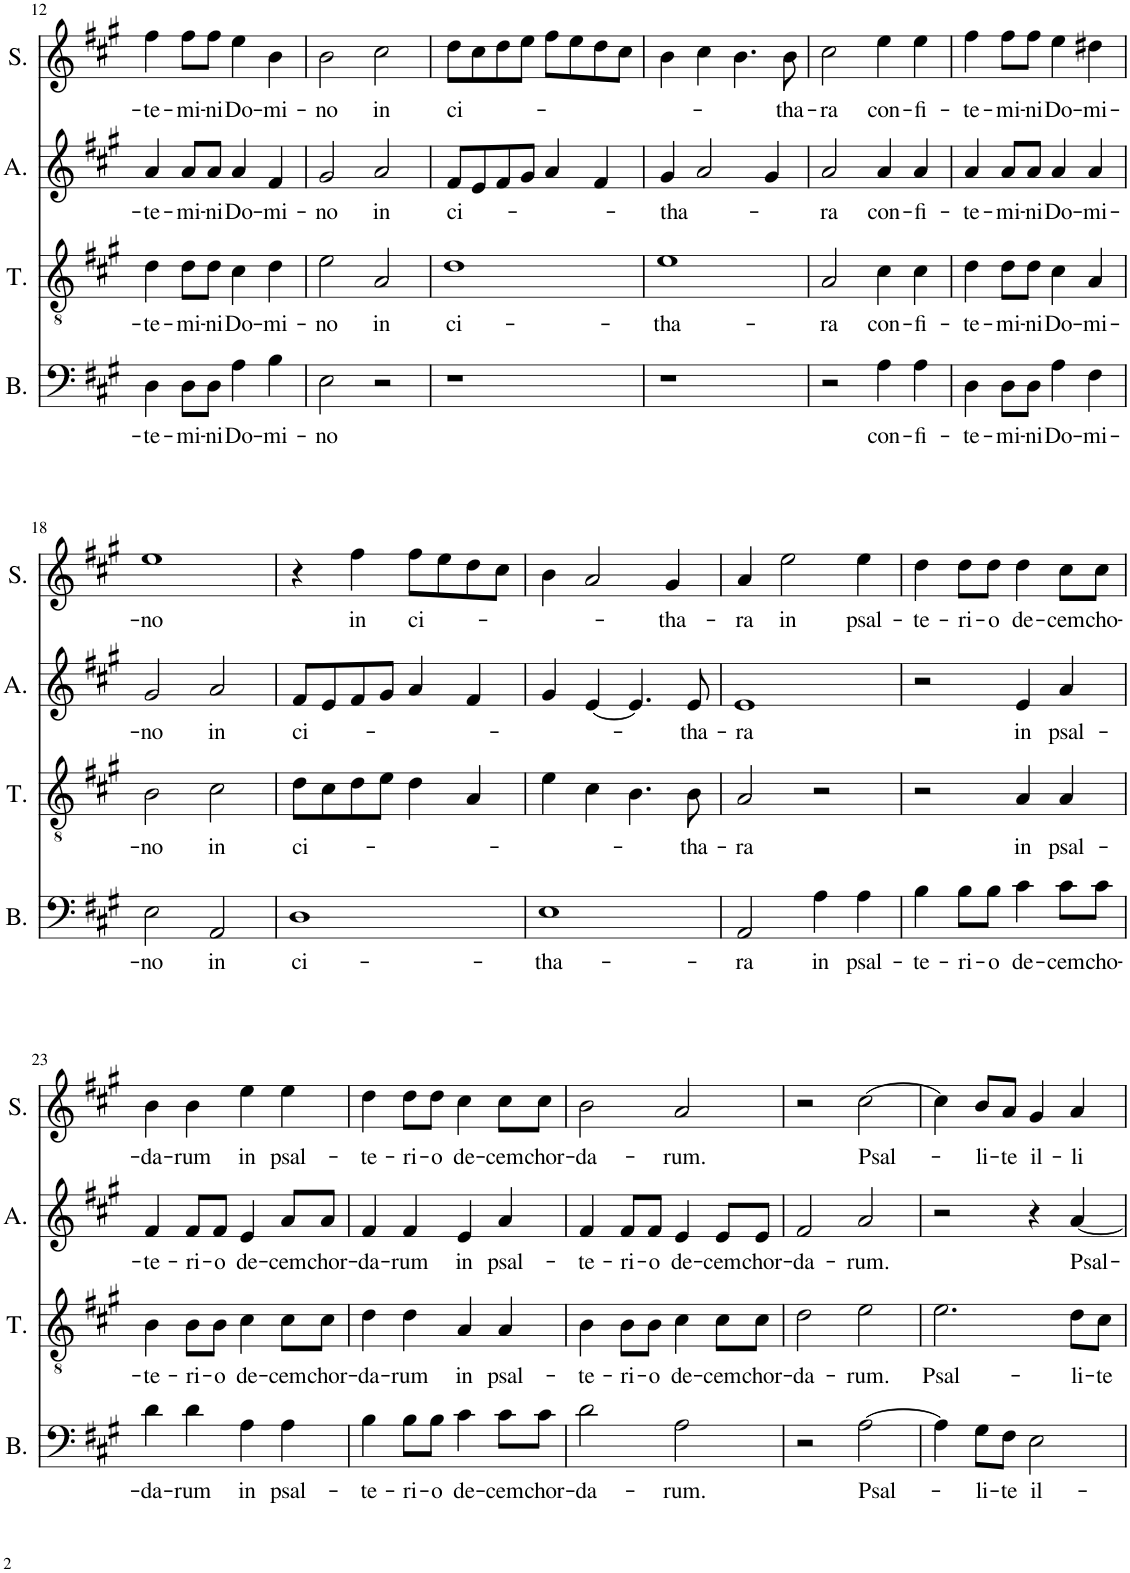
**kern	**text	**kern	**text	**kern	**text	**kern	**text
*part4	*part4	*part3	*part3	*part2	*part2	*part1	*part1
*staff4	*staff4	*staff3	*staff3	*staff2	*staff2	*staff1	*staff1
*I"Basse	*	*I"Ténor	*	*I"Alto	*	*I"Soprano	*
*I'B.	*	*I'T.	*	*I'A.	*	*I'S.	*
!!LO:PB:g=z
*clefF4	*	*clefGv2	*	*clefG2	*	*clefG2	*
*k[f#c#g#]	*	*k[f#c#g#]	*	*k[f#c#g#]	*	*k[f#c#g#]	*
*M2/2	*	*M2/2	*	*M2/2	*	*M2/2	*
*met(c|)	*	*met(c|)	*	*met(c|)	*	*met(c|)	*
=12	=12	=12	=12	=12	=12	=12	=12
!	!LO:LY:b	!	!LO:LY:b	!	!LO:LY:b	!	!LO:LY:b
4D\	-te-	4d\	-te-	4a/	-te-	4ff#\	-te-
!	!LO:LY:b	!	!LO:LY:b	!	!LO:LY:b	!	!LO:LY:b
8D\L	-mi-	8d\L	-mi-	8a/L	-mi-	8ff#\L	-mi-
!	!LO:LY:b	!	!LO:LY:b	!	!LO:LY:b	!	!LO:LY:b
8D\J	-ni	8d\J	-ni	8a/J	-ni	8ff#\J	-ni
!	!LO:LY:b	!	!LO:LY:b	!	!LO:LY:b	!	!LO:LY:b
4A\	Do-	4c#\	Do-	4a/	Do-	4ee\	Do-
!	!LO:LY:b	!	!LO:LY:b	!	!LO:LY:b	!	!LO:LY:b
4B\	-mi-	4d\	-mi-	4f#/	-mi-	4b\	-mi-
=13	=13	=13	=13	=13	=13	=13	=13
!	!LO:LY:b	!	!LO:LY:b	!	!LO:LY:b	!	!LO:LY:b
2E\	-no	2e\	-no	2g#/	-no	2b\	-no
!	!	!	!LO:LY:b	!	!LO:LY:b	!	!LO:LY:b
2r	.	2A/	in	2a/	in	2cc#\	in
=14	=14	=14	=14	=14	=14	=14	=14
!	!	!	!LO:LY:b	!	!LO:LY:b	!	!LO:LY:b
1r	.	1d	ci-	8f#/L	ci-	8dd\L	ci-
.	.	.	.	8e/	.	8cc#\	.
.	.	.	.	8f#/	.	8dd\	.
.	.	.	.	8g#/J	.	8ee\J	.
.	.	.	.	4a/	.	8ff#\L	.
.	.	.	.	.	.	8ee\	.
.	.	.	.	4f#/	.	8dd\	.
.	.	.	.	.	.	8cc#\J	.
=15	=15	=15	=15	=15	=15	=15	=15
!	!	!	!LO:LY:b	!	!LO:LY:b	!	!
1r	.	1e	-tha-	4g#/	-tha-	4b\	.
.	.	.	.	2a/	.	4cc#\	.
.	.	.	.	.	.	4.b\	.
.	.	.	.	4g#/	.	.	.
!	!	!	!	!	!	!	!LO:LY:b
.	.	.	.	.	.	8b\	-tha-
=16	=16	=16	=16	=16	=16	=16	=16
!	!	!	!LO:LY:b	!	!LO:LY:b	!	!LO:LY:b
2r	.	2A/	-ra	2a/	-ra	2cc#\	-ra
!	!LO:LY:b	!	!LO:LY:b	!	!LO:LY:b	!	!LO:LY:b
4A\	con-	4c#\	con-	4a/	con-	4ee\	con-
!	!LO:LY:b	!	!LO:LY:b	!	!LO:LY:b	!	!LO:LY:b
4A\	-fi-	4c#\	-fi-	4a/	-fi-	4ee\	-fi-
=17	=17	=17	=17	=17	=17	=17	=17
!	!LO:LY:b	!	!LO:LY:b	!	!LO:LY:b	!	!LO:LY:b
4D\	-te-	4d\	-te-	4a/	-te-	4ff#\	-te-
!	!LO:LY:b	!	!LO:LY:b	!	!LO:LY:b	!	!LO:LY:b
8D\L	-mi-	8d\L	-mi-	8a/L	-mi-	8ff#\L	-mi-
!	!LO:LY:b	!	!LO:LY:b	!	!LO:LY:b	!	!LO:LY:b
8D\J	-ni	8d\J	-ni	8a/J	-ni	8ff#\J	-ni
!	!LO:LY:b	!	!LO:LY:b	!	!LO:LY:b	!	!LO:LY:b
4A\	Do-	4c#\	Do-	4a/	Do-	4ee\	Do-
!	!LO:LY:b	!	!LO:LY:b	!	!LO:LY:b	!	!LO:LY:b
4F#\	-mi-	4A/	-mi-	4a/	-mi-	4dd#X\	-mi-
!!LO:LB:g=z
=18	=18	=18	=18	=18	=18	=18	=18
!	!LO:LY:b	!	!LO:LY:b	!	!LO:LY:b	!	!LO:LY:b
2E\	-no	2B\	-no	2g#/	-no	1ee	-no
!	!LO:LY:b	!	!LO:LY:b	!	!LO:LY:b	!	!
2AA/	in	2c#\	in	2a/	in	.	.
=19	=19	=19	=19	=19	=19	=19	=19
!	!LO:LY:b	!	!LO:LY:b	!	!LO:LY:b	!	!
1D	ci-	8d\L	ci-	8f#/L	ci-	4r	.
.	.	8c#\	.	8e/	.	.	.
!	!	!	!	!	!	!	!LO:LY:b
.	.	8d\	.	8f#/	.	4ff#\	in
.	.	8e\J	.	8g#/J	.	.	.
!	!	!	!	!	!	!	!LO:LY:b
.	.	4d\	.	4a/	.	8ff#\L	ci-
.	.	.	.	.	.	8ee\	.
.	.	4A/	.	4f#/	.	8dd\	.
.	.	.	.	.	.	8cc#\J	.
=20	=20	=20	=20	=20	=20	=20	=20
!	!LO:LY:b	!	!	!	!	!	!
1E	-tha-	4e\	.	4g#/	.	4b\	.
.	.	4c#\	.	[4e/	.	2a/	.
.	.	4.B\	.	4.e/]	.	.	.
!	!	!	!	!	!	!	!LO:LY:b
.	.	.	.	.	.	4g#/	-tha-
!	!	!	!LO:LY:b	!	!LO:LY:b	!	!
.	.	8B\	-tha-	8e/	-tha-	.	.
=21	=21	=21	=21	=21	=21	=21	=21
!	!LO:LY:b	!	!LO:LY:b	!	!LO:LY:b	!	!LO:LY:b
2AA/	-ra	2A/	-ra	1e	-ra	4a/	-ra
!	!	!	!	!	!	!	!LO:LY:b
.	.	.	.	.	.	2ee\	in
!	!LO:LY:b	!	!	!	!	!	!
4A\	in	2r	.	.	.	.	.
!	!LO:LY:b	!	!	!	!	!	!LO:LY:b
4A\	psal-	.	.	.	.	4ee\	psal-
=22	=22	=22	=22	=22	=22	=22	=22
!	!LO:LY:b	!	!	!	!	!	!LO:LY:b
4B\	-te-	2r	.	2r	.	4dd\	-te-
!	!LO:LY:b	!	!	!	!	!	!LO:LY:b
8B\L	-ri-	.	.	.	.	8dd\L	-ri-
!	!LO:LY:b	!	!	!	!	!	!LO:LY:b
8B\J	-o	.	.	.	.	8dd\J	-o
!	!LO:LY:b	!	!LO:LY:b	!	!LO:LY:b	!	!LO:LY:b
4c#\	de-	4A/	in	4e/	in	4dd\	de-
!	!LO:LY:b	!	!LO:LY:b	!	!LO:LY:b	!	!LO:LY:b
8c#\L	-cem	4A/	psal-	4a/	psal-	8cc#\L	-cem
!	!LO:LY:b	!	!	!	!	!	!LO:LY:b
8c#\J	cho-	.	.	.	.	8cc#\J	cho-
!!LO:LB:g=z
=23	=23	=23	=23	=23	=23	=23	=23
!	!LO:LY:b	!	!LO:LY:b	!	!LO:LY:b	!	!LO:LY:b
4d\	-da-	4B\	-te-	4f#/	-te-	4b\	-da-
!	!LO:LY:b	!	!LO:LY:b	!	!LO:LY:b	!	!LO:LY:b
4d\	-rum	8B\L	-ri-	8f#/L	-ri-	4b\	-rum
!	!	!	!LO:LY:b	!	!LO:LY:b	!	!
.	.	8B\J	-o	8f#/J	-o	.	.
!	!LO:LY:b	!	!LO:LY:b	!	!LO:LY:b	!	!LO:LY:b
4A\	in	4c#\	de-	4e/	de-	4ee\	in
!	!LO:LY:b	!	!LO:LY:b	!	!LO:LY:b	!	!LO:LY:b
4A\	psal-	8c#\L	-cem	8a/L	-cem	4ee\	psal-
!	!	!	!LO:LY:b	!	!LO:LY:b	!	!
.	.	8c#\J	chor-	8a/J	chor-	.	.
=24	=24	=24	=24	=24	=24	=24	=24
!	!LO:LY:b	!	!LO:LY:b	!	!LO:LY:b	!	!LO:LY:b
4B\	-te-	4d\	-da-	4f#/	-da-	4dd\	-te-
!	!LO:LY:b	!	!LO:LY:b	!	!LO:LY:b	!	!LO:LY:b
8B\L	-ri-	4d\	-rum	4f#/	-rum	8dd\L	-ri-
!	!LO:LY:b	!	!	!	!	!	!LO:LY:b
8B\J	-o	.	.	.	.	8dd\J	-o
!	!LO:LY:b	!	!LO:LY:b	!	!LO:LY:b	!	!LO:LY:b
4c#\	de-	4A/	in	4e/	in	4cc#\	de-
!	!LO:LY:b	!	!LO:LY:b	!	!LO:LY:b	!	!LO:LY:b
8c#\L	-cem	4A/	psal-	4a/	psal-	8cc#\L	-cem
!	!LO:LY:b	!	!	!	!	!	!LO:LY:b
8c#\J	chor-	.	.	.	.	8cc#\J	chor-
=25	=25	=25	=25	=25	=25	=25	=25
!	!LO:LY:b	!	!LO:LY:b	!	!LO:LY:b	!	!LO:LY:b
2d\	-da-	4B\	-te-	4f#/	-te-	2b\	-da-
!	!	!	!LO:LY:b	!	!LO:LY:b	!	!
.	.	8B\L	-ri-	8f#/L	-ri-	.	.
!	!	!	!LO:LY:b	!	!LO:LY:b	!	!
.	.	8B\J	-o	8f#/J	-o	.	.
!	!LO:LY:b	!	!LO:LY:b	!	!LO:LY:b	!	!LO:LY:b
2A\	-rum.	4c#\	de-	4e/	de-	2a/	-rum.
!	!	!	!LO:LY:b	!	!LO:LY:b	!	!
.	.	8c#\L	-cem	8e/L	-cem	.	.
!	!	!	!LO:LY:b	!	!LO:LY:b	!	!
.	.	8c#\J	chor-	8e/J	chor-	.	.
=26	=26	=26	=26	=26	=26	=26	=26
!	!	!	!LO:LY:b	!	!LO:LY:b	!	!
2r	.	2d\	-da-	2f#/	-da-	2r	.
!	!LO:LY:b	!	!LO:LY:b	!	!LO:LY:b	!	!LO:LY:b
[2A\	Psal-	2e\	-rum.	2a/	-rum.	[2cc#\	Psal-
=27	=27	=27	=27	=27	=27	=27	=27
!	!	!	!LO:LY:b	!	!	!	!
4A\]	.	2.e\	Psal-	2r	.	4cc#\]	.
!	!LO:LY:b	!	!	!	!	!	!LO:LY:b
8G#\L	-li-	.	.	.	.	8b/L	-li-
!	!LO:LY:b	!	!	!	!	!	!LO:LY:b
8F#\J	-te	.	.	.	.	8a/J	-te
!	!LO:LY:b	!	!	!	!	!	!LO:LY:b
2E\	il-	.	.	4r	.	4g#/	il-
!	!	!	!LO:LY:b	!	!LO:LY:b	!	!LO:LY:b
.	.	8d\L	-li-	[4a/	Psal-	4a/	-li
!	!	!	!LO:LY:b	!	!	!	!
.	.	8c#\J	-te	.	.	.	.
=	=	=	=	=	=	=	=
*-	*-	*-	*-	*-	*-	*-	*-
